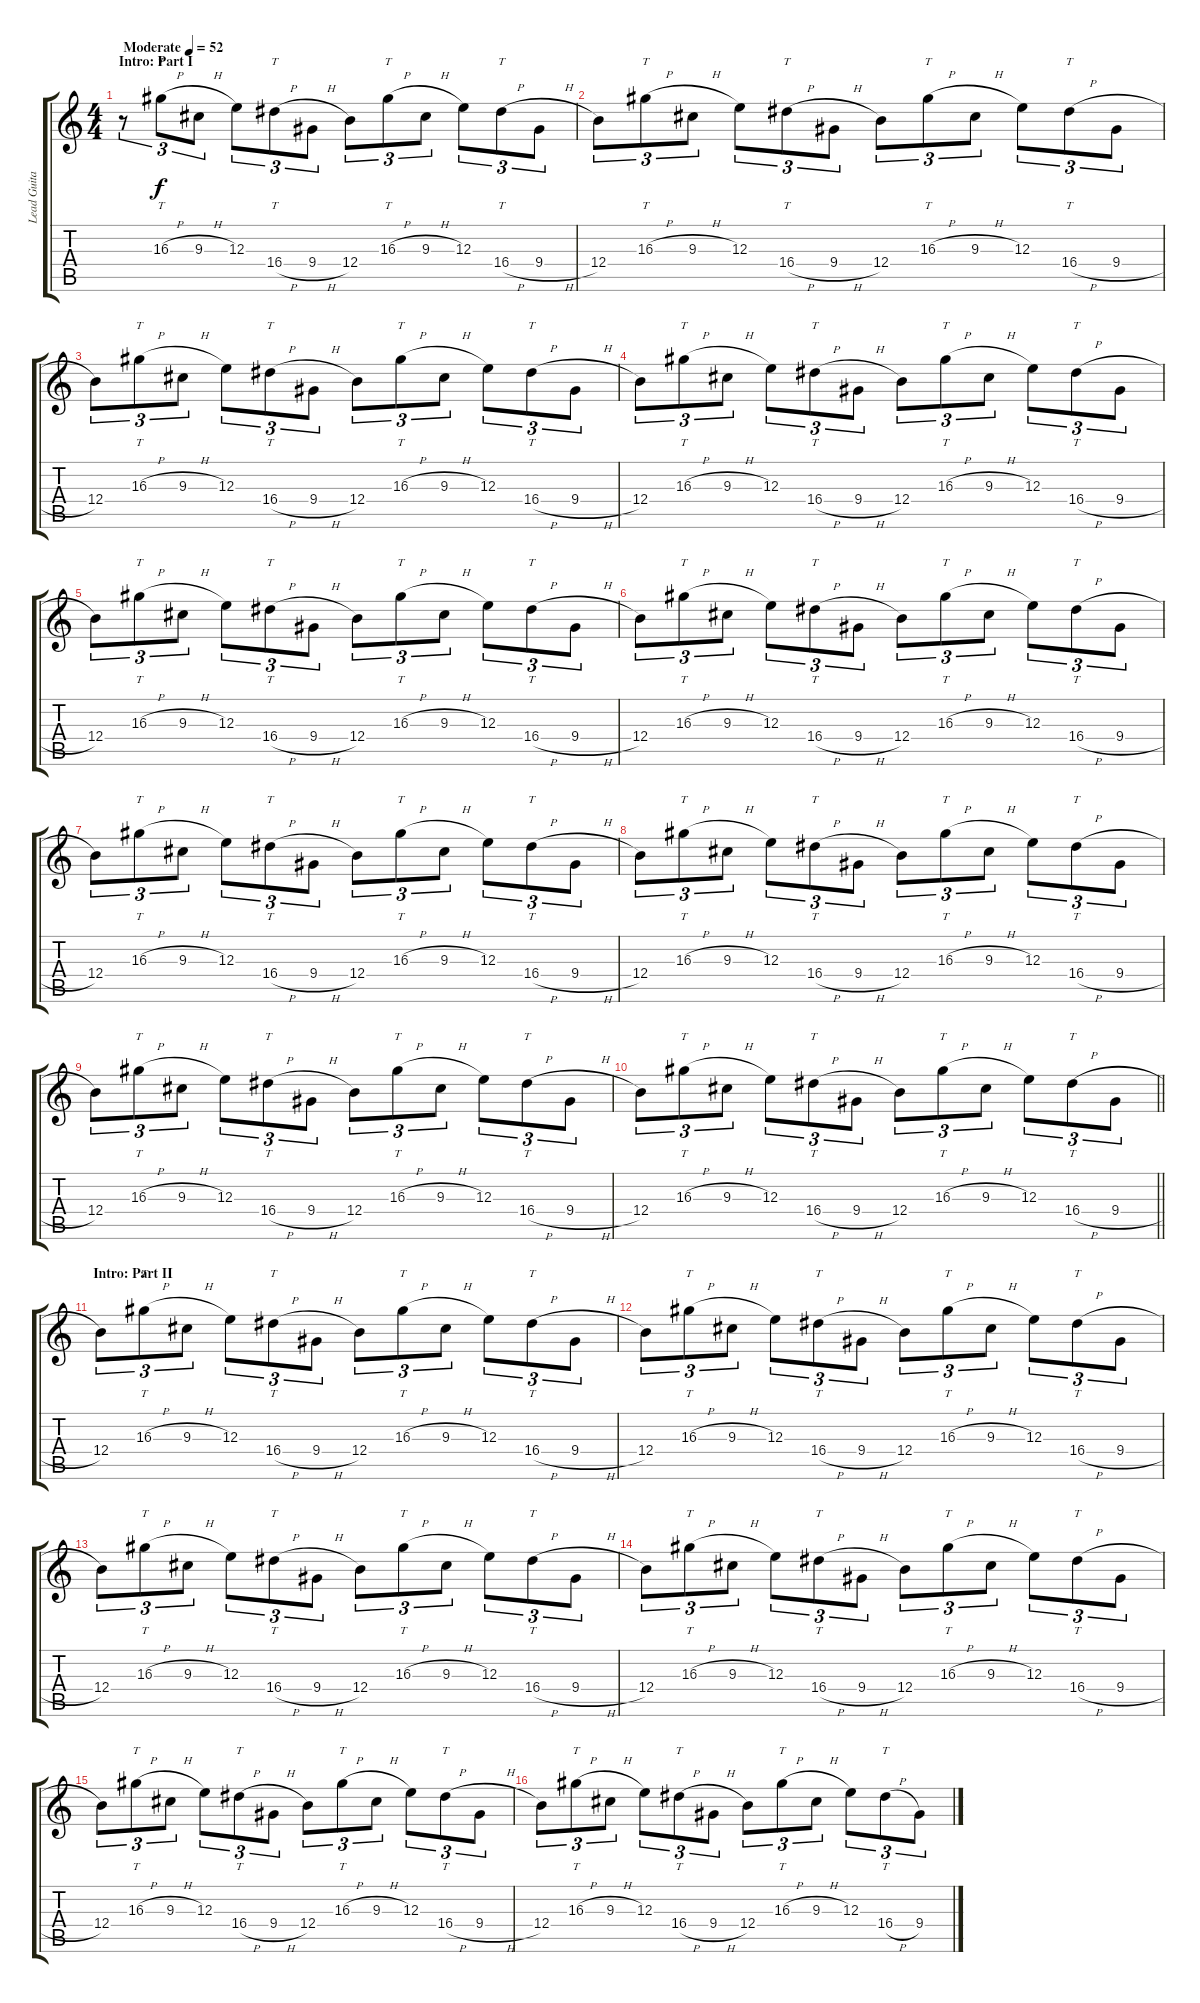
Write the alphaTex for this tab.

\track ("Lead Guitar Delay (Ignore Me)" "Lead Guita") {instrument distortionguitar}
\staff {score tabs}
\tuning (Db4 Ab3 E3 B2 Gb2 Db2) {hide}
\ts (4 4)
\section ("" "Intro: Part I")
\tempo (52 "Moderate")
\clef g2
\ks c
r.8{tu (3 2) dy f instrument distortionguitar} 16.3{h}.8{tt tu (3 2)} 9.3{h}.8{tu (3 2)} 12.3.8{tu (3 2)} 16.4{h}.8{tt tu (3 2)} 9.4{h}.8{tu (3 2)} 12.4.8{tu (3 2)} 16.3{h}.8{tt tu (3 2)} 9.3{h}.8{tu (3 2)} 12.3.8{tu (3 2)} 16.4{h}.8{tt tu (3 2)} 9.4{h}.8{tu (3 2)} |
12.4.8{tu (3 2)} 16.3{h}.8{tt tu (3 2)} 9.3{h}.8{tu (3 2)} 12.3.8{tu (3 2)} 16.4{h}.8{tt tu (3 2)} 9.4{h}.8{tu (3 2)} 12.4.8{tu (3 2)} 16.3{h}.8{tt tu (3 2)} 9.3{h}.8{tu (3 2)} 12.3.8{tu (3 2)} 16.4{h}.8{tt tu (3 2)} 9.4{h}.8{tu (3 2)} |
12.4.8{tu (3 2)} 16.3{h}.8{tt tu (3 2)} 9.3{h}.8{tu (3 2)} 12.3.8{tu (3 2)} 16.4{h}.8{tt tu (3 2)} 9.4{h}.8{tu (3 2)} 12.4.8{tu (3 2)} 16.3{h}.8{tt tu (3 2)} 9.3{h}.8{tu (3 2)} 12.3.8{tu (3 2)} 16.4{h}.8{tt tu (3 2)} 9.4{h}.8{tu (3 2)} |
12.4.8{tu (3 2)} 16.3{h}.8{tt tu (3 2)} 9.3{h}.8{tu (3 2)} 12.3.8{tu (3 2)} 16.4{h}.8{tt tu (3 2)} 9.4{h}.8{tu (3 2)} 12.4.8{tu (3 2)} 16.3{h}.8{tt tu (3 2)} 9.3{h}.8{tu (3 2)} 12.3.8{tu (3 2)} 16.4{h}.8{tt tu (3 2)} 9.4{h}.8{tu (3 2)} |
12.4.8{tu (3 2)} 16.3{h}.8{tt tu (3 2)} 9.3{h}.8{tu (3 2)} 12.3.8{tu (3 2)} 16.4{h}.8{tt tu (3 2)} 9.4{h}.8{tu (3 2)} 12.4.8{tu (3 2)} 16.3{h}.8{tt tu (3 2)} 9.3{h}.8{tu (3 2)} 12.3.8{tu (3 2)} 16.4{h}.8{tt tu (3 2)} 9.4{h}.8{tu (3 2)} |
12.4.8{tu (3 2)} 16.3{h}.8{tt tu (3 2)} 9.3{h}.8{tu (3 2)} 12.3.8{tu (3 2)} 16.4{h}.8{tt tu (3 2)} 9.4{h}.8{tu (3 2)} 12.4.8{tu (3 2)} 16.3{h}.8{tt tu (3 2)} 9.3{h}.8{tu (3 2)} 12.3.8{tu (3 2)} 16.4{h}.8{tt tu (3 2)} 9.4{h}.8{tu (3 2)} |
12.4.8{tu (3 2)} 16.3{h}.8{tt tu (3 2)} 9.3{h}.8{tu (3 2)} 12.3.8{tu (3 2)} 16.4{h}.8{tt tu (3 2)} 9.4{h}.8{tu (3 2)} 12.4.8{tu (3 2)} 16.3{h}.8{tt tu (3 2)} 9.3{h}.8{tu (3 2)} 12.3.8{tu (3 2)} 16.4{h}.8{tt tu (3 2)} 9.4{h}.8{tu (3 2)} |
12.4.8{tu (3 2)} 16.3{h}.8{tt tu (3 2)} 9.3{h}.8{tu (3 2)} 12.3.8{tu (3 2)} 16.4{h}.8{tt tu (3 2)} 9.4{h}.8{tu (3 2)} 12.4.8{tu (3 2)} 16.3{h}.8{tt tu (3 2)} 9.3{h}.8{tu (3 2)} 12.3.8{tu (3 2)} 16.4{h}.8{tt tu (3 2)} 9.4{h}.8{tu (3 2)} |
12.4.8{tu (3 2)} 16.3{h}.8{tt tu (3 2)} 9.3{h}.8{tu (3 2)} 12.3.8{tu (3 2)} 16.4{h}.8{tt tu (3 2)} 9.4{h}.8{tu (3 2)} 12.4.8{tu (3 2)} 16.3{h}.8{tt tu (3 2)} 9.3{h}.8{tu (3 2)} 12.3.8{tu (3 2)} 16.4{h}.8{tt tu (3 2)} 9.4{h}.8{tu (3 2)} |
\barLineRight lightlight
12.4.8{tu (3 2)} 16.3{h}.8{tt tu (3 2)} 9.3{h}.8{tu (3 2)} 12.3.8{tu (3 2)} 16.4{h}.8{tt tu (3 2)} 9.4{h}.8{tu (3 2)} 12.4.8{tu (3 2)} 16.3{h}.8{tt tu (3 2)} 9.3{h}.8{tu (3 2)} 12.3.8{tu (3 2)} 16.4{h}.8{tt tu (3 2)} 9.4{h}.8{tu (3 2)} |
\section ("" "Intro: Part II")
12.4.8{tu (3 2)} 16.3{h}.8{tt tu (3 2)} 9.3{h}.8{tu (3 2)} 12.3.8{tu (3 2)} 16.4{h}.8{tt tu (3 2)} 9.4{h}.8{tu (3 2)} 12.4.8{tu (3 2)} 16.3{h}.8{tt tu (3 2)} 9.3{h}.8{tu (3 2)} 12.3.8{tu (3 2)} 16.4{h}.8{tt tu (3 2)} 9.4{h}.8{tu (3 2)} |
12.4.8{tu (3 2)} 16.3{h}.8{tt tu (3 2)} 9.3{h}.8{tu (3 2)} 12.3.8{tu (3 2)} 16.4{h}.8{tt tu (3 2)} 9.4{h}.8{tu (3 2)} 12.4.8{tu (3 2)} 16.3{h}.8{tt tu (3 2)} 9.3{h}.8{tu (3 2)} 12.3.8{tu (3 2)} 16.4{h}.8{tt tu (3 2)} 9.4{h}.8{tu (3 2)} |
12.4.8{tu (3 2)} 16.3{h}.8{tt tu (3 2)} 9.3{h}.8{tu (3 2)} 12.3.8{tu (3 2)} 16.4{h}.8{tt tu (3 2)} 9.4{h}.8{tu (3 2)} 12.4.8{tu (3 2)} 16.3{h}.8{tt tu (3 2)} 9.3{h}.8{tu (3 2)} 12.3.8{tu (3 2)} 16.4{h}.8{tt tu (3 2)} 9.4{h}.8{tu (3 2)} |
12.4.8{tu (3 2)} 16.3{h}.8{tt tu (3 2)} 9.3{h}.8{tu (3 2)} 12.3.8{tu (3 2)} 16.4{h}.8{tt tu (3 2)} 9.4{h}.8{tu (3 2)} 12.4.8{tu (3 2)} 16.3{h}.8{tt tu (3 2)} 9.3{h}.8{tu (3 2)} 12.3.8{tu (3 2)} 16.4{h}.8{tt tu (3 2)} 9.4{h}.8{tu (3 2)} |
12.4.8{tu (3 2)} 16.3{h}.8{tt tu (3 2)} 9.3{h}.8{tu (3 2)} 12.3.8{tu (3 2)} 16.4{h}.8{tt tu (3 2)} 9.4{h}.8{tu (3 2)} 12.4.8{tu (3 2)} 16.3{h}.8{tt tu (3 2)} 9.3{h}.8{tu (3 2)} 12.3.8{tu (3 2)} 16.4{h}.8{tt tu (3 2)} 9.4{h}.8{tu (3 2)} |
12.4.8{tu (3 2)} 16.3{h}.8{tt tu (3 2)} 9.3{h}.8{tu (3 2)} 12.3.8{tu (3 2)} 16.4{h}.8{tt tu (3 2)} 9.4{h}.8{tu (3 2)} 12.4.8{tu (3 2)} 16.3{h}.8{tt tu (3 2)} 9.3{h}.8{tu (3 2)} 12.3.8{tu (3 2)} 16.4{h}.8{tt tu (3 2)} 9.4{h}.8{tu (3 2)}
